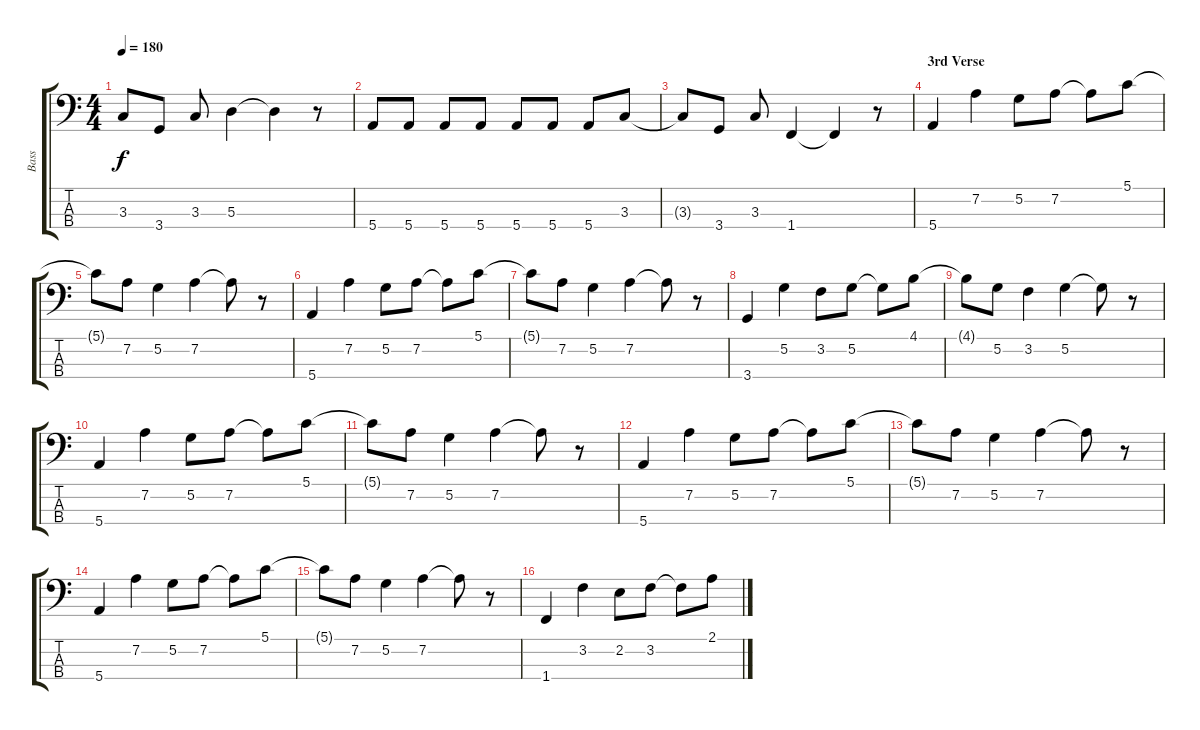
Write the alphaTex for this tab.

\track ("Bass" "Bass") {instrument electricbassfinger}
\staff {score tabs}
\tuning (G2 D2 A1 E1) {hide}
\ts (4 4)
\tempo 180
\clef f4
\ks c
3.3{t}.8{dy f} 3.4.8 3.3.8 5.3.4 5.3{t}.4 r.8 |
5.4.8 5.4.8 5.4.8 5.4.8 5.4.8 5.4.8 5.4.8 3.3.8 |
3.3{t}.8 3.4.8 3.3.8 1.4.4 1.4{t}.4 r.8 |
\section ("" "3rd Verse")
5.4.4 7.2.4 5.2.8 7.2.8 7.2{t}.8 5.1.8 |
5.1{t}.8 7.2.8 5.2.4 7.2.4 7.2{t}.8 r.8 |
5.4.4 7.2.4 5.2.8 7.2.8 7.2{t}.8 5.1.8 |
5.1{t}.8 7.2.8 5.2.4 7.2.4 7.2{t}.8 r.8 |
3.4.4 5.2.4 3.2.8 5.2.8 5.2{t}.8 4.1.8 |
4.1{t}.8 5.2.8 3.2.4 5.2.4 5.2{t}.8 r.8 |
5.4.4 7.2.4 5.2.8 7.2.8 7.2{t}.8 5.1.8 |
5.1{t}.8 7.2.8 5.2.4 7.2.4 7.2{t}.8 r.8 |
5.4.4 7.2.4 5.2.8 7.2.8 7.2{t}.8 5.1.8 |
5.1{t}.8 7.2.8 5.2.4 7.2.4 7.2{t}.8 r.8 |
5.4.4 7.2.4 5.2.8 7.2.8 7.2{t}.8 5.1.8 |
5.1{t}.8 7.2.8 5.2.4 7.2.4 7.2{t}.8 r.8 |
1.4.4 3.2.4 2.2.8 3.2.8 3.2{t}.8 2.1.8
